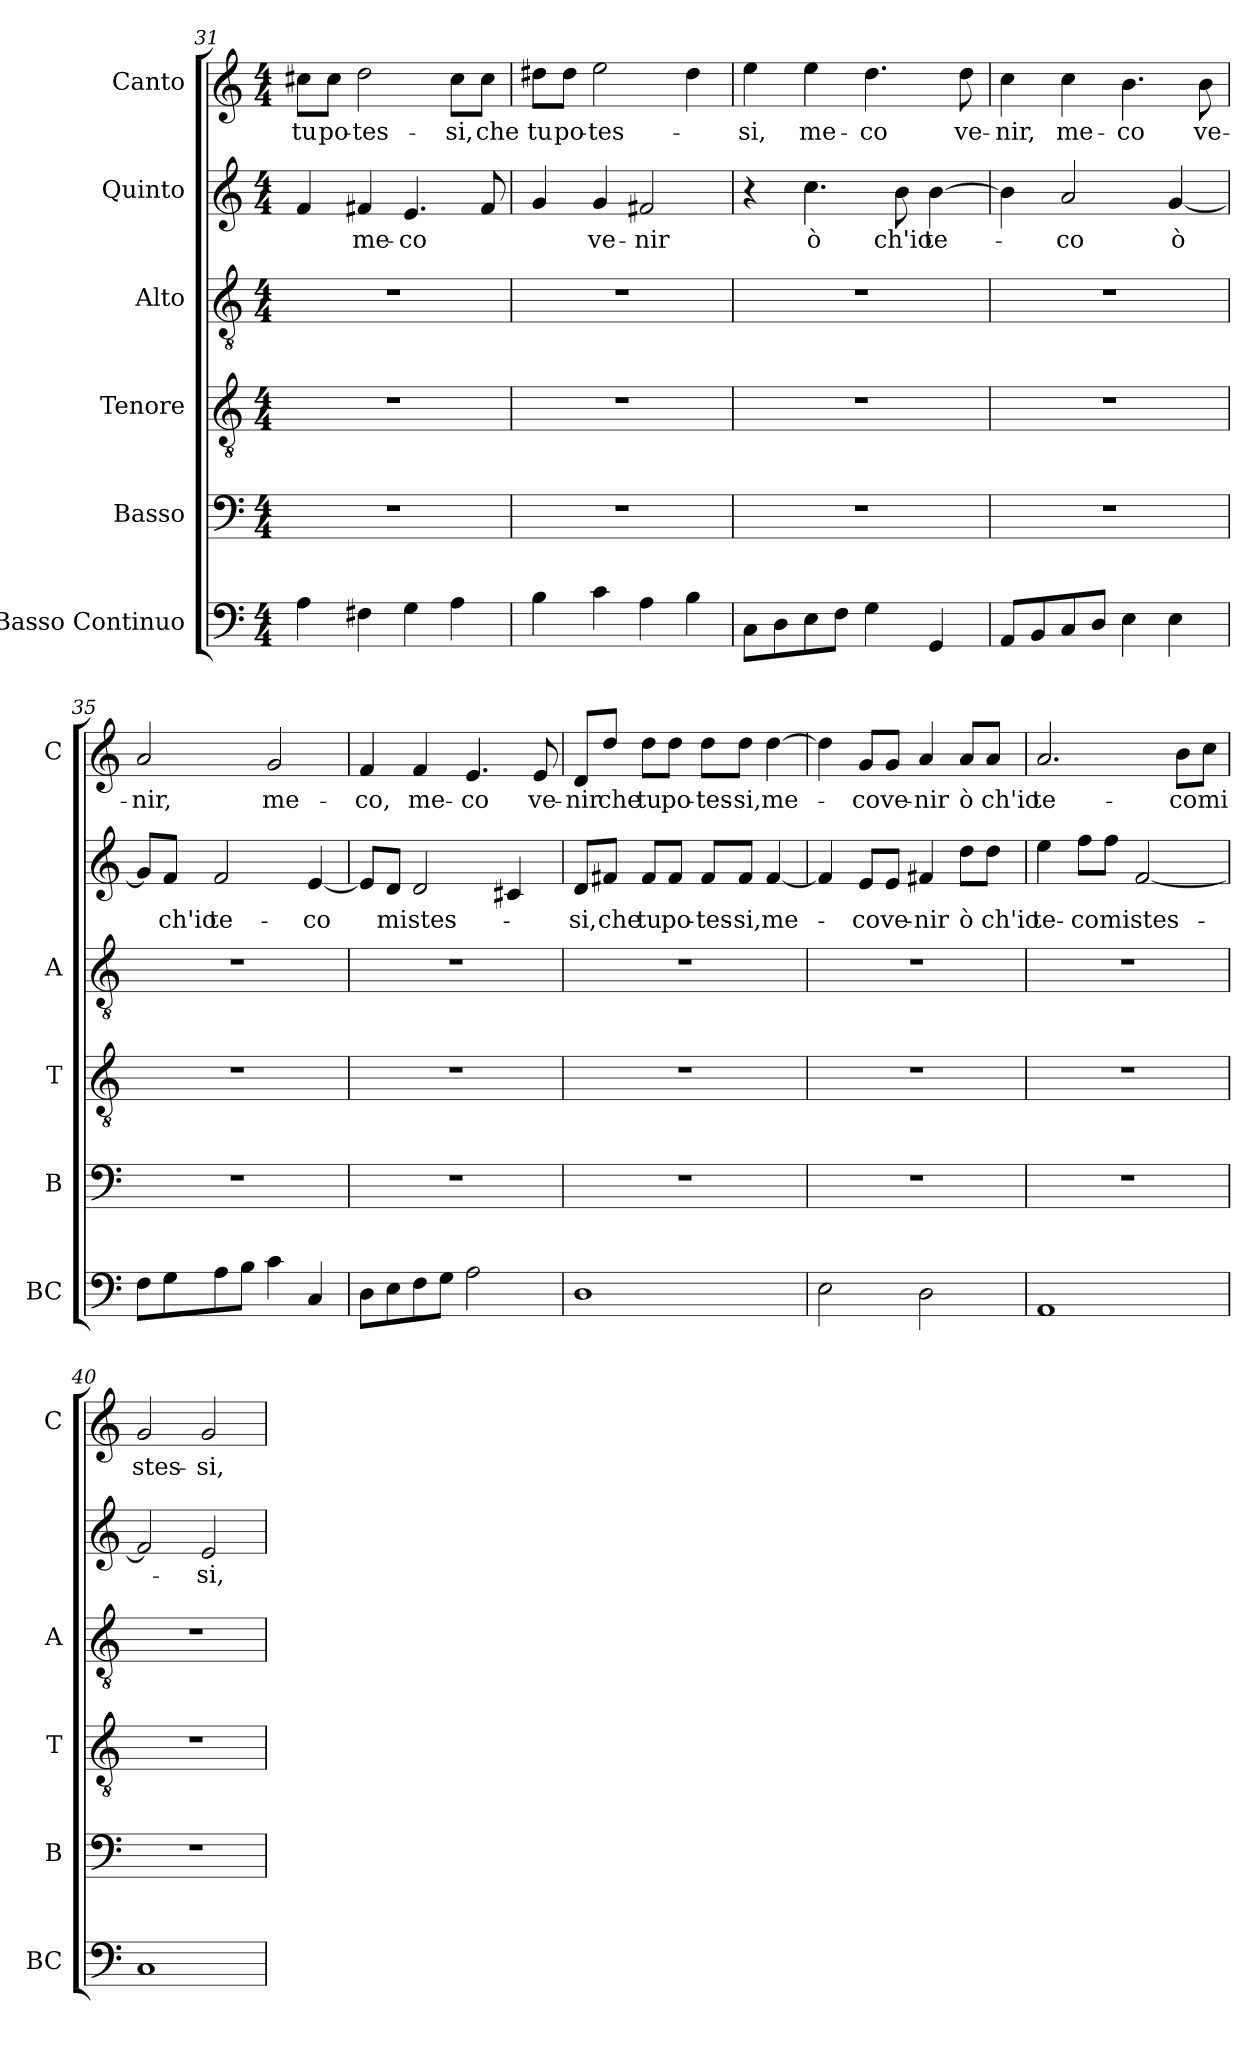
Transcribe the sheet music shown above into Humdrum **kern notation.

**kern	**kern	**kern	**kern	**kern	**text	**kern	**text
*part6	*part5	*part4	*part3	*part2	*part2	*part1	*part1
*staff6	*staff5	*staff4	*staff3	*staff2	*staff2	*staff1	*staff1
*I"Basso Continuo	*I"Basso	*I"Tenore	*I"Alto	*I"Quinto	*	*I"Canto	*
*I'BC	*I'B	*I'T	*I'A	*	*	*I'C	*
*clefF4	*clefF4	*clefGv2	*clefGv2	*clefG2	*	*clefG2	*
*k[]	*k[]	*k[]	*k[]	*k[]	*	*k[]	*
*C:	*C:	*C:	*C:	*C:	*	*C:	*
*M4/4	*M4/4	*M4/4	*M4/4	*M4/4	*	*M4/4	*
=31	=31	=31	=31	=31	=31	=31	=31
!	!	!	!	!	!	!	!LO:LY:b
4A\	1r	1r	1r	4f/	.	8cc#X\L	tu
!	!	!	!	!	!	!	!LO:LY:b
.	.	.	.	.	.	8cc#\J	po-
!	!	!	!	!	!LO:LY:b	!	!LO:LY:b
4F#X\	.	.	.	4f#X/	me-	2dd\	-tes-
!	!	!	!	!	!LO:LY:b	!	!
4G\	.	.	.	4.e/	-co	.	.
!	!	!	!	!	!	!	!LO:LY:b
4A\	.	.	.	.	.	8cc#\L	-si,
!	!	!	!	!	!	!	!LO:LY:b
.	.	.	.	8f#/	.	8cc#\J	che
=32	=32	=32	=32	=32	=32	=32	=32
!	!	!	!	!	!	!	!LO:LY:b
4B\	1r	1r	1r	4g/	.	8dd#X\L	tu
!	!	!	!	!	!	!	!LO:LY:b
.	.	.	.	.	.	8dd#\J	po-
!	!	!	!	!	!LO:LY:b	!	!LO:LY:b
4c\	.	.	.	4g/	ve-	2ee\	-tes-
!	!	!	!	!	!LO:LY:b	!	!
4A\	.	.	.	2f#X/	-nir	.	.
4B\	.	.	.	.	.	4dd#\	.
=33	=33	=33	=33	=33	=33	=33	=33
!	!	!	!	!	!	!	!LO:LY:b
8C\L	1r	1r	1r	4r	.	4ee\	-si,
8D\	.	.	.	.	.	.	.
!	!	!	!	!	!LO:LY:b	!	!LO:LY:b
8E\	.	.	.	4.cc\	ò	4ee\	me-
8F\J	.	.	.	.	.	.	.
!	!	!	!	!	!	!	!LO:LY:b
4G\	.	.	.	.	.	4.dd\	-co
!	!	!	!	!	!LO:LY:b	!	!
.	.	.	.	8b\	ch'io	.	.
!	!	!	!	!	!LO:LY:b	!	!
4GG/	.	.	.	[4b\	te-	.	.
!	!	!	!	!	!	!	!LO:LY:b
.	.	.	.	.	.	8dd\	ve-
=34	=34	=34	=34	=34	=34	=34	=34
!	!	!	!	!	!	!	!LO:LY:b
8AA/L	1r	1r	1r	4b\]	.	4cc\	-nir,
8BB/	.	.	.	.	.	.	.
!	!	!	!	!	!LO:LY:b	!	!LO:LY:b
8C/	.	.	.	2a/	-co	4cc\	me-
8D/J	.	.	.	.	.	.	.
!	!	!	!	!	!	!	!LO:LY:b
4E\	.	.	.	.	.	4.b\	-co
!	!	!	!	!	!LO:LY:b	!	!
4E\	.	.	.	[4g/	ò	.	.
!	!	!	!	!	!	!	!LO:LY:b
.	.	.	.	.	.	8b\	ve-
=35	=35	=35	=35	=35	=35	=35	=35
!	!	!	!	!	!	!	!LO:LY:b
8F\L	1r	1r	1r	8g/L]	.	2a/	-nir,
!	!	!	!	!	!LO:LY:b	!	!
8G\	.	.	.	8f/J	ch'io	.	.
!	!	!	!	!	!LO:LY:b	!	!
8A\	.	.	.	2f/	te-	.	.
8B\J	.	.	.	.	.	.	.
!	!	!	!	!	!	!	!LO:LY:b
4c\	.	.	.	.	.	2g/	me-
!	!	!	!	!	!LO:LY:b	!	!
4C/	.	.	.	[4e/	-co	.	.
!!LO:PB:g=z
=36	=36	=36	=36	=36	=36	=36	=36
!	!	!	!	!	!	!	!LO:LY:b
8D\L	1r	1r	1r	8e/L]	.	4f/	-co,
!	!	!	!	!	!LO:LY:b	!	!
8E\	.	.	.	8d/J	mi	.	.
!	!	!	!	!	!LO:LY:b	!	!LO:LY:b
8F\	.	.	.	2d/	stes-	4f/	me-
8G\J	.	.	.	.	.	.	.
!	!	!	!	!	!	!	!LO:LY:b
2A\	.	.	.	.	.	4.e/	-co
.	.	.	.	4c#X/	.	.	.
!	!	!	!	!	!	!	!LO:LY:b
.	.	.	.	.	.	8e/	ve-
=37	=37	=37	=37	=37	=37	=37	=37
!	!	!	!	!	!LO:LY:b	!	!LO:LY:b
1D	1r	1r	1r	8d/L	-si,	8d/L	-nir
!	!	!	!	!	!LO:LY:b	!	!LO:LY:b
.	.	.	.	8f#X/J	che	8dd/J	che
!	!	!	!	!	!LO:LY:b	!	!LO:LY:b
.	.	.	.	8f#/L	tu	8dd\L	tu
!	!	!	!	!	!LO:LY:b	!	!LO:LY:b
.	.	.	.	8f#/J	po-	8dd\J	po-
!	!	!	!	!	!LO:LY:b	!	!LO:LY:b
.	.	.	.	8f#/L	-tes-	8dd\L	-tes-
!	!	!	!	!	!LO:LY:b	!	!LO:LY:b
.	.	.	.	8f#/J	-si,	8dd\J	-si,
!	!	!	!	!	!LO:LY:b	!	!LO:LY:b
.	.	.	.	[4f#/	me-	[4dd\	me-
=38	=38	=38	=38	=38	=38	=38	=38
2E\	1r	1r	1r	4f#/]	.	4dd\]	.
!	!	!	!	!	!LO:LY:b	!	!LO:LY:b
.	.	.	.	8e/L	-co	8g/L	-co
!	!	!	!	!	!LO:LY:b	!	!LO:LY:b
.	.	.	.	8e/J	ve-	8g/J	ve-
!	!	!	!	!	!LO:LY:b	!	!LO:LY:b
2D\	.	.	.	4f#X/	-nir	4a/	-nir
!	!	!	!	!	!LO:LY:b	!	!LO:LY:b
.	.	.	.	8dd\L	ò	8a/L	ò
!	!	!	!	!	!LO:LY:b	!	!LO:LY:b
.	.	.	.	8dd\J	ch'io	8a/J	ch'io
=39	=39	=39	=39	=39	=39	=39	=39
!	!	!	!	!	!LO:LY:b	!	!LO:LY:b
1AA	1r	1r	1r	4ee\	te-	2.a/	te-
!	!	!	!	!	!LO:LY:b	!	!
.	.	.	.	8ff\L	-co	.	.
!	!	!	!	!	!LO:LY:b	!	!
.	.	.	.	8ff\J	mi	.	.
!	!	!	!	!	!LO:LY:b	!	!
.	.	.	.	[2f/	stes-	.	.
!	!	!	!	!	!	!	!LO:LY:b
.	.	.	.	.	.	8b\L	-co
!	!	!	!	!	!	!	!LO:LY:b
.	.	.	.	.	.	8cc\J	mi
=40	=40	=40	=40	=40	=40	=40	=40
!	!	!	!	!	!	!	!LO:LY:b
1C	1r	1r	1r	2f/]	.	2g/	stes-
!	!	!	!	!	!LO:LY:b	!	!LO:LY:b
.	.	.	.	2e/	-si,	2g/	-si,
=	=	=	=	=	=	=	=
*-	*-	*-	*-	*-	*-	*-	*-
